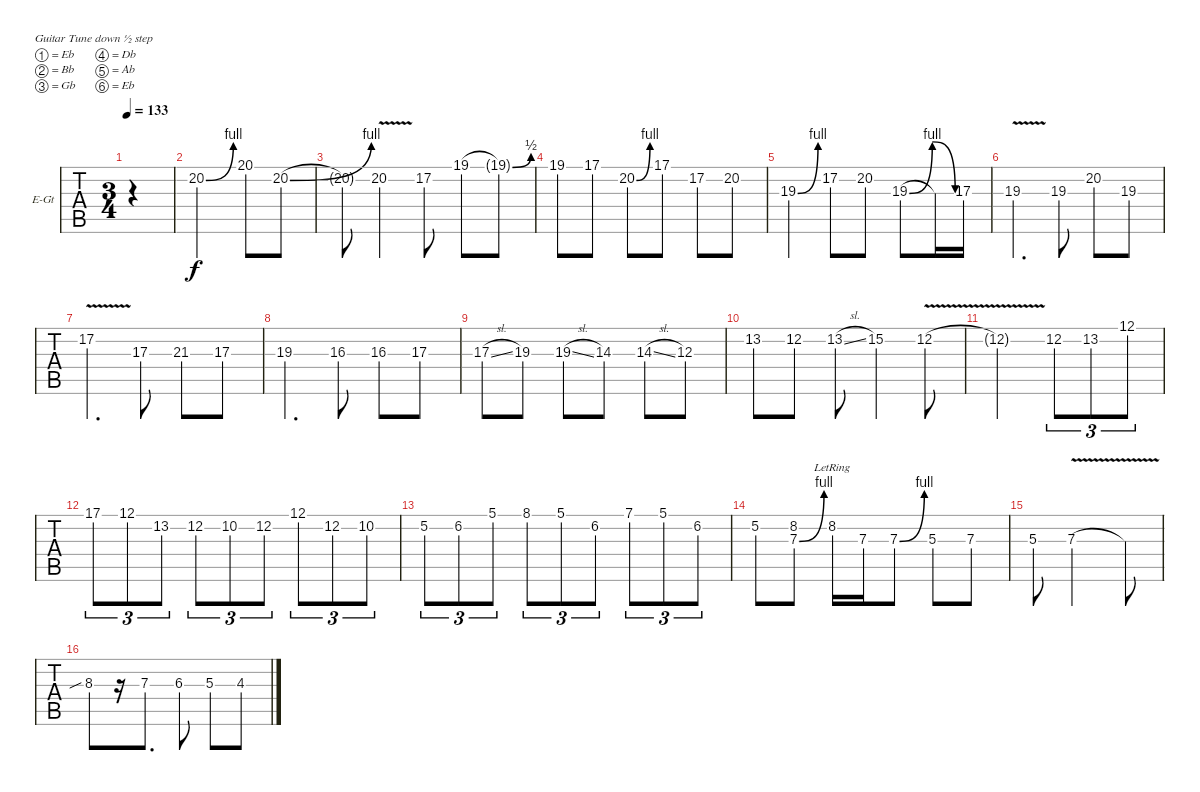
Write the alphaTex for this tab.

\bracketExtendMode groupsimilarinstruments
\firstSystemTrackNameOrientation horizontal
\otherSystemsTrackNameOrientation horizontal
\track ("Lead Guitar" "E-Gt") {instrument distortionguitar}
\staff {tabs}
\tuning (Eb4 Bb3 Gb3 Db3 Ab2 Eb2)
\ts (3 4)
\tempo 133
\clef g2
\ks c
|
20.2{be (bend 0 0 60 4)}.2 20.1.8 20.2{be (bend 0 0 60 4)}.8 |
20.2{t}.8 20.2{v}.4 17.2.8 19.1.8 19.1{be (bend 0 0 60 2) t}.8 |
19.1.8 17.1.8 20.2{be (bend 0 0 60 4)}.8 17.1.8 17.2.8 20.2.8 |
19.3{be (bend 0 0 60 4)}.4 17.2.8 20.2.8 19.3{be (bendrelease 0 0 30 4 30 4 59.4 0)}.8 19.3{t}.16 17.3.16 |
19.3{v}.4{d} 19.3.8 20.2.8 19.3.8 |
17.2{v}.4{d} 17.3.8 21.3.8 17.3.8 |
19.3.4{d} 16.3.8 16.3.8 17.3.8 |
17.3{sl}.8 19.3.8 19.3{sl}.8 14.3.8 14.3{sl}.8 12.3.8 |
13.2.8 12.2.8 13.2{sl}.8 15.2.4 12.2{v}.8 |
12.2{v t}.2 12.2.8{tu (3 2)} 13.2.8{tu (3 2)} 12.1.8{tu (3 2)} |
17.1.8{tu (3 2)} 12.1.8{tu (3 2)} 13.2.8{tu (3 2)} 12.2.8{tu (3 2)} 10.2.8{tu (3 2)} 12.2.8{tu (3 2)} 12.1.8{tu (3 2)} 12.2.8{tu (3 2)} 10.2.8{tu (3 2)} |
5.2.8{tu (3 2)} 6.2.8{tu (3 2)} 5.1.8{tu (3 2)} 8.1.8{tu (3 2)} 5.1.8{tu (3 2)} 6.2.8{tu (3 2)} 7.1.8{tu (3 2)} 5.1.8{tu (3 2)} 6.2.8{tu (3 2)} |
5.2.8 (7.3{be (bend 0 0 60 4)} 8.2).8 8.2{lr}.16 7.3.16 7.3{be (bend 0 0 15 4)}.8 5.3.8 7.3.8 |
5.3.8 7.3{v}.2 7.3{v t}.8 |
8.3{sib hac}.8 r.16 7.3{hac st}.8{d} 6.3{hac}.8 5.3{hac}.8 4.3{hac}.8
